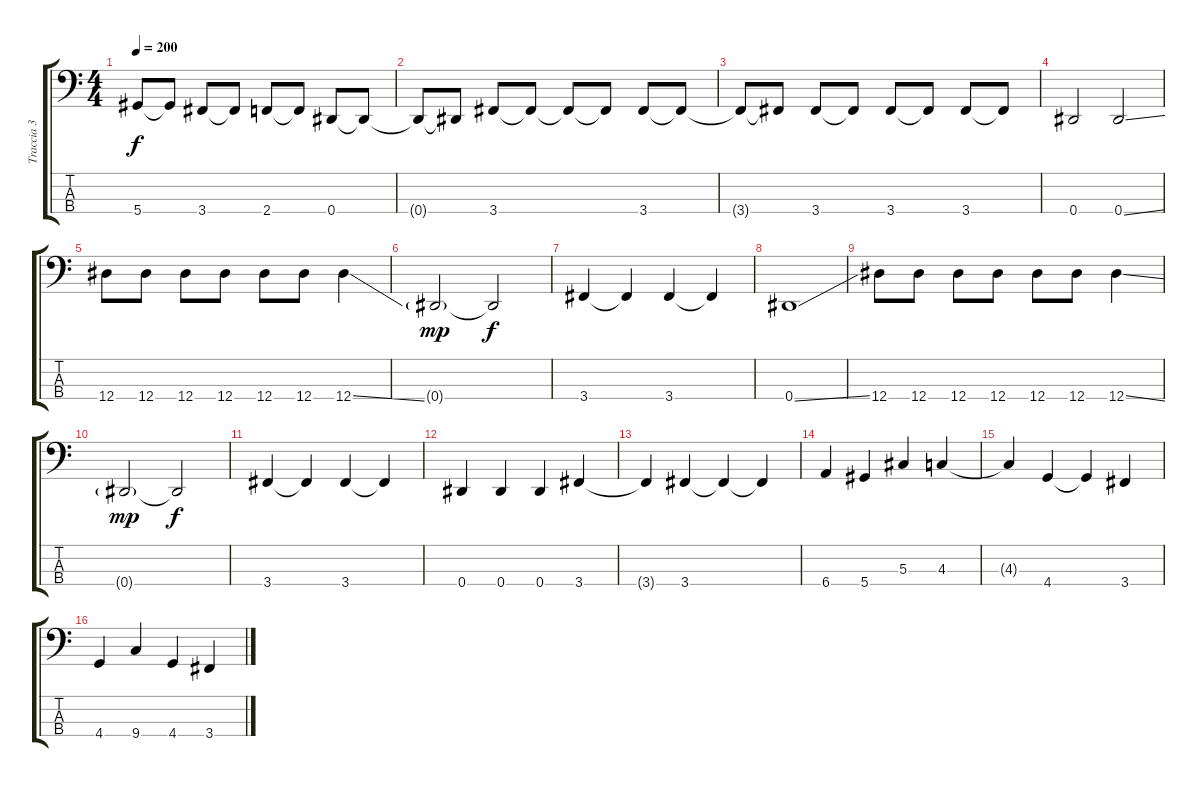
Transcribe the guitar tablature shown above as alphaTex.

\track ("Traccia 3" "Traccia 3") {instrument electricbasspick}
\staff {score tabs}
\tuning (Gb2 Db2 Ab1 Eb1) {hide}
\ts (4 4)
\tempo 200
\clef f4
\ks c
5.4.8{dy f} 5.4{t}.8 3.4.8 3.4{t}.8 2.4.8 2.4{t}.8 0.4.8 0.4{t}.8 |
0.4{t}.8 0.4{t}.8 3.4.8 3.4{t}.8 3.4{t}.8 3.4{t}.8 3.4.8 3.4{t}.8 |
3.4{t}.8 3.4{t}.8 3.4.8 3.4{t}.8 3.4.8 3.4{t}.8 3.4.8 3.4{t}.8 |
0.4.2 0.4{ss}.2 |
12.4.8 12.4.8 12.4.8 12.4.8 12.4.8 12.4.8 12.4{ss}.4 |
0.4{g}.2{dy mp} 0.4{t}.2{dy f} |
3.4.4 3.4{t}.4 3.4.4 3.4{t}.4 |
0.4{ss}.1 |
12.4.8 12.4.8 12.4.8 12.4.8 12.4.8 12.4.8 12.4{ss}.4 |
0.4{g}.2{dy mp} 0.4{t}.2{dy f} |
3.4.4 3.4{t}.4 3.4.4 3.4{t}.4 |
0.4.4 0.4.4 0.4.4 3.4.4 |
3.4{t}.4 3.4.4 3.4{t}.4 3.4{t}.4 |
6.4.4 5.4.4 5.3.4 4.3.4 |
4.3{t}.4 4.4.4 4.4{t}.4 3.4.4 |
4.4.4 9.4.4 4.4.4 3.4.4
